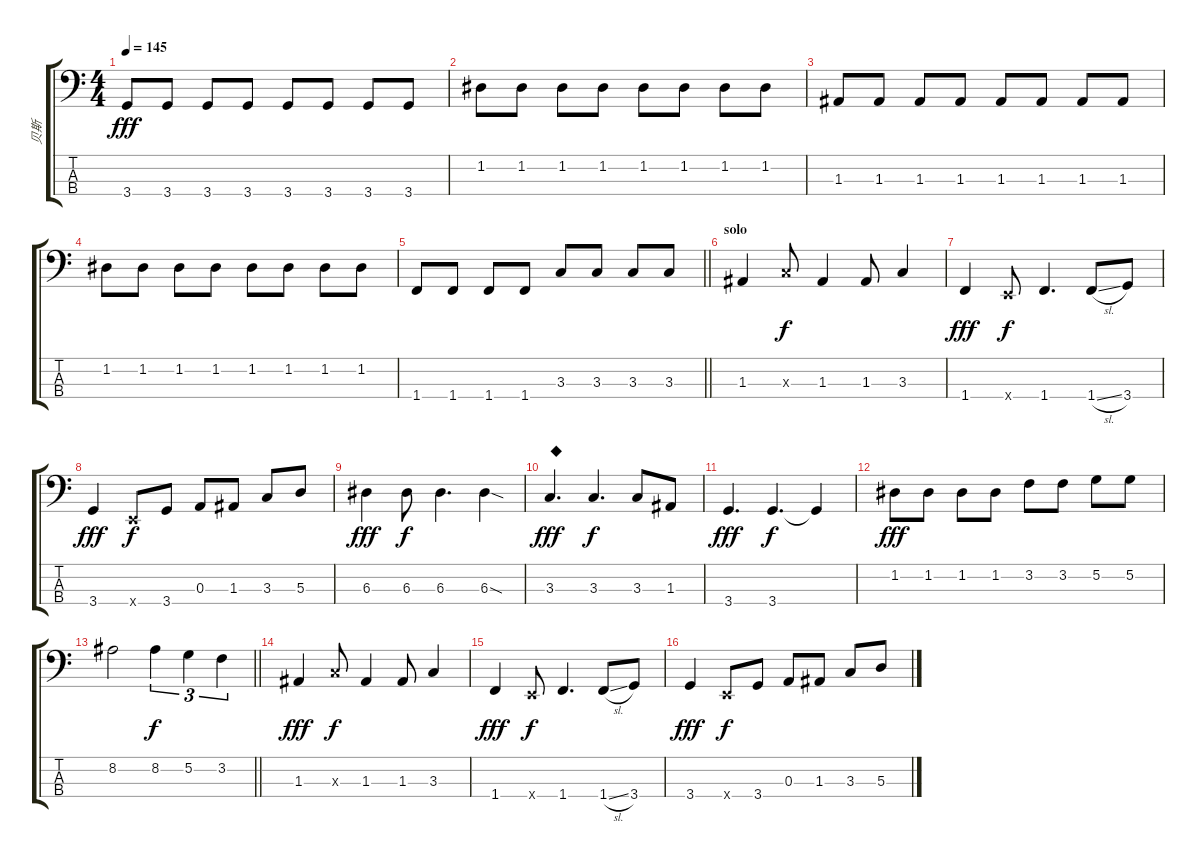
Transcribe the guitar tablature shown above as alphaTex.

\track ("贝斯" "贝斯") {instrument electricbassfinger}
\staff {score tabs}
\tuning (G2 D2 A1 E1) {hide}
\ts (4 4)
\tempo 145
\clef f4
\ks c
3.4.8{dy fff} 3.4.8 3.4.8 3.4.8 3.4.8 3.4.8 3.4.8 3.4.8 |
1.2.8 1.2.8 1.2.8 1.2.8 1.2.8 1.2.8 1.2.8 1.2.8 |
1.3.8 1.3.8 1.3.8 1.3.8 1.3.8 1.3.8 1.3.8 1.3.8 |
1.2.8 1.2.8 1.2.8 1.2.8 1.2.8 1.2.8 1.2.8 1.2.8 |
\barLineRight lightlight
1.4.8 1.4.8 1.4.8 1.4.8 3.3.8 3.3.8 3.3.8 3.3.8 |
\section ("" "solo")
1.3.4 3.3{x}.8{dy f} 1.3.4 1.3.8 3.3.4 |
1.4.4{dy fff} 0.4{x}.8{dy f} 1.4.4{d} 1.4{sl}.8 3.4.8 |
3.4.4{dy fff} 0.4{x}.8{dy f} 3.4.8 0.3.8 1.3.8 3.3.8 5.3.8 |
6.3.4{dy fff} 6.3.8{dy f} 6.3.4{d} 6.3{sod}.4 |
3.3.4{d txt "◆" dy fff} 3.3.4{d dy f} 3.3.8 1.3.8 |
3.4.4{d dy fff} 3.4.4{d dy f} 3.4{t}.4 |
1.2.8{dy fff} 1.2.8 1.2.8 1.2.8 3.2.8 3.2.8 5.2.8 5.2.8 |
\barLineRight lightlight
8.2.2 8.2.4{tu (3 2) dy f} 5.2.4{tu (3 2)} 3.2.4{tu (3 2)} |
\section ("" "")
1.3.4{dy fff} 3.3{x}.8{dy f} 1.3.4 1.3.8 3.3.4 |
1.4.4{dy fff} 0.4{x}.8{dy f} 1.4.4{d} 1.4{sl}.8 3.4.8 |
3.4.4{dy fff} 0.4{x}.8{dy f} 3.4.8 0.3.8 1.3.8 3.3.8 5.3.8
